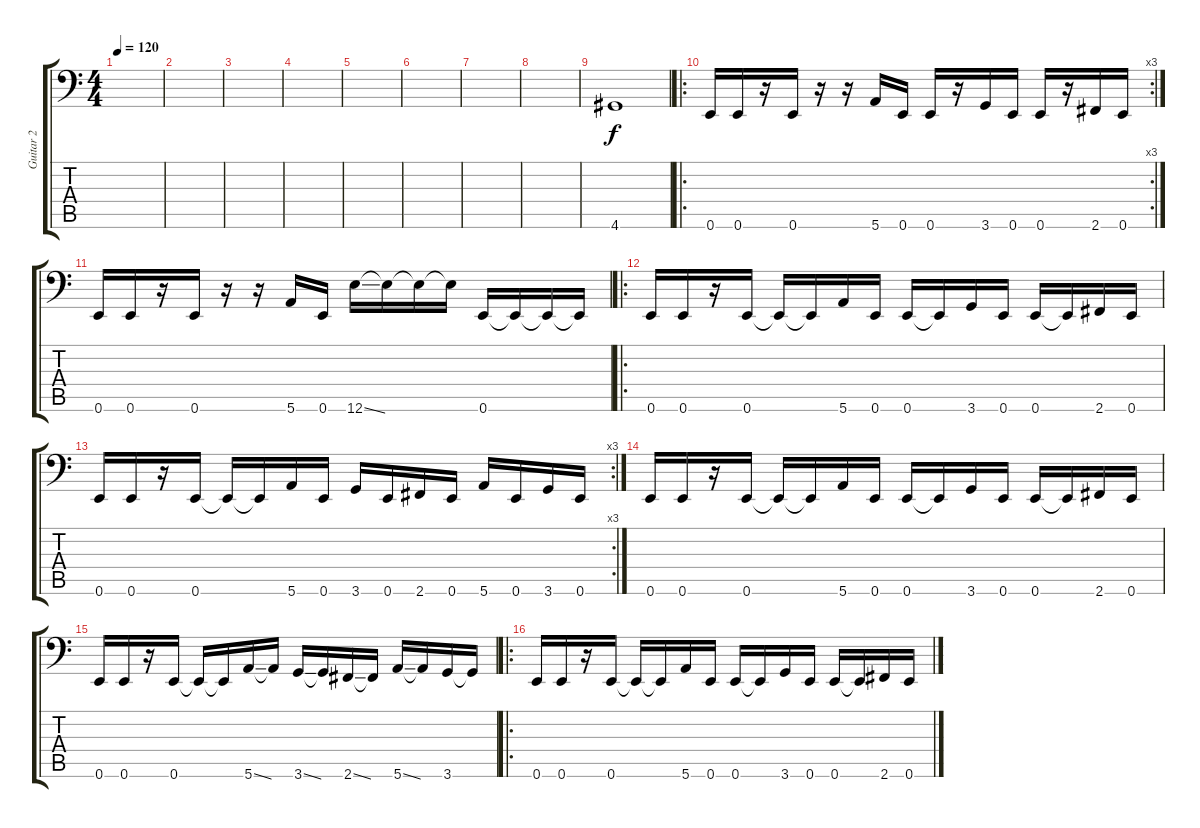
\track ("Guitar 2" "Guitar 2") {instrument electricbassfinger}
\staff {score tabs}
\tuning (E3 B2 G2 D2 A1 E1) {hide}
\ts (4 4)
\tempo 120
\clef f4
\ks c
|
|
|
|
|
|
|
|
4.6.1 |
\ro
\rc 3
0.6.16{dy f} 0.6.16 r.16 0.6.16 r.16 r.16 5.6.16 0.6.16 0.6.16 r.16 3.6.16 0.6.16 0.6.16 r.16 2.6.16 0.6.16 |
0.6.16 0.6.16 r.16 0.6.16 r.16 r.16 5.6.16 0.6.16 12.6{ss}.16 12.6{t}.16 12.6{t}.16 12.6{t}.16 0.6.16 0.6{t}.16 0.6{t}.16 0.6{t}.16 |
\ro
0.6.16 0.6.16 r.16 0.6.16 0.6{t}.16 0.6{t}.16 5.6.16 0.6.16 0.6.16 0.6{t}.16 3.6.16 0.6.16 0.6.16 0.6{t}.16 2.6.16 0.6.16 |
\rc 3
0.6.16 0.6.16 r.16 0.6.16 0.6{t}.16 0.6{t}.16 5.6.16 0.6.16 3.6.16 0.6.16 2.6.16 0.6.16 5.6.16 0.6.16 3.6.16 0.6.16 |
0.6.16 0.6.16 r.16 0.6.16 0.6{t}.16 0.6{t}.16 5.6.16 0.6.16 0.6.16 0.6{t}.16 3.6.16 0.6.16 0.6.16 0.6{t}.16 2.6.16 0.6.16 |
0.6.16 0.6.16 r.16 0.6.16 0.6{t}.16 0.6{t}.16 5.6{ss}.16 5.6{t}.16 3.6{ss}.16 3.6{t}.16 2.6{ss}.16 2.6{t}.16 5.6{ss}.16 5.6{t}.16 3.6.16 3.6{t}.16 |
\ro
0.6.16{instrument electricbasspick} 0.6.16 r.16 0.6.16 0.6{t}.16 0.6{t}.16 5.6.16 0.6.16 0.6.16 0.6{t}.16 3.6.16 0.6.16 0.6.16 0.6{t}.16 2.6.16 0.6.16
